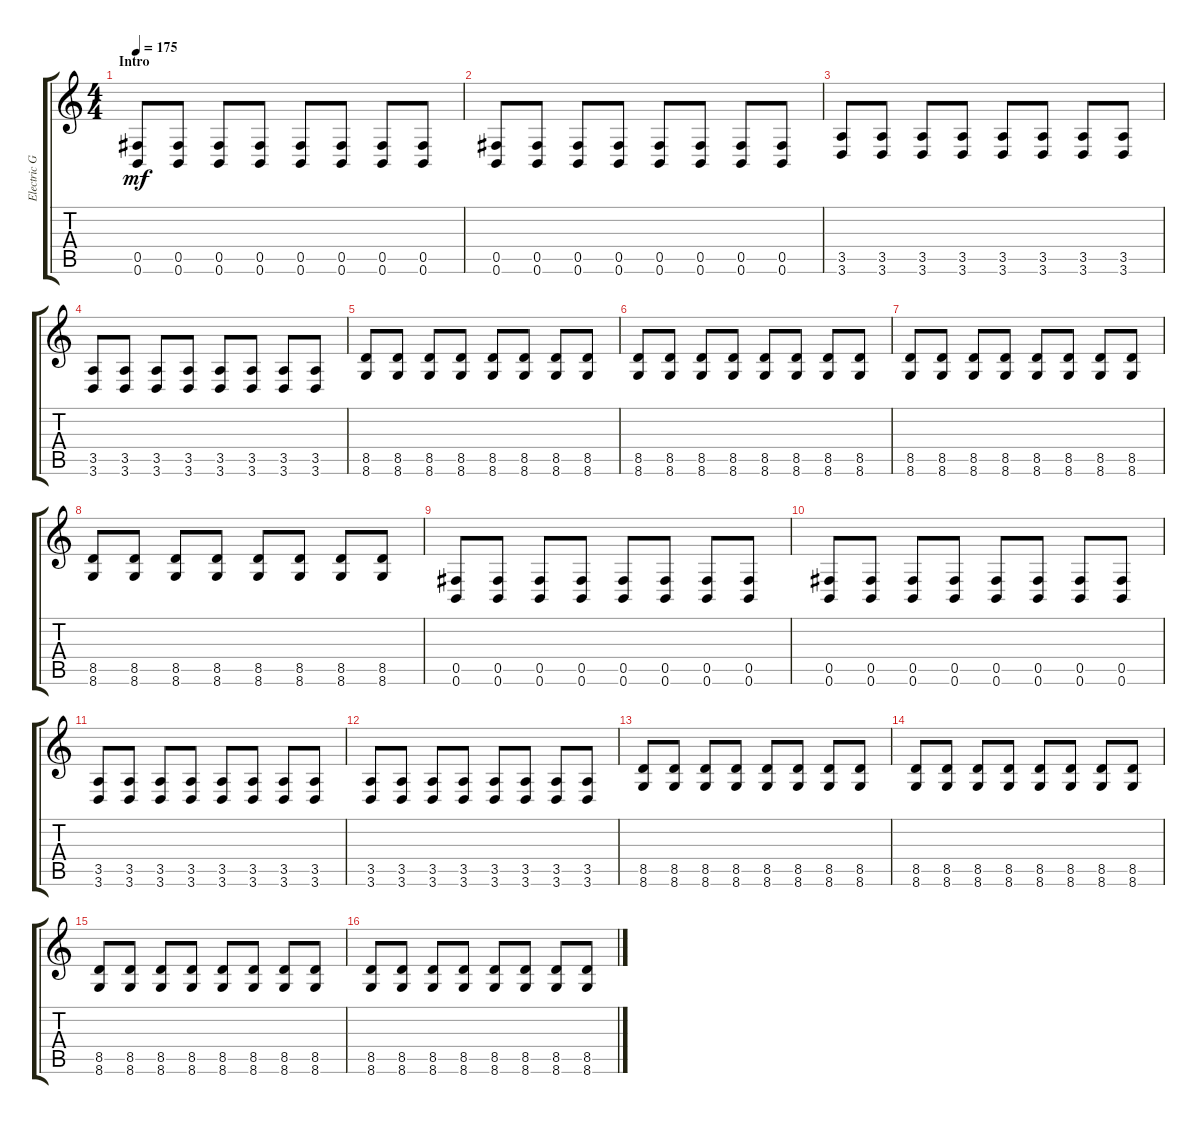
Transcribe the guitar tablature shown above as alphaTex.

\track ("Electric Guitar" "Electric G") {instrument distortionguitar}
\staff {score tabs}
\tuning (Db4 Ab3 E3 B2 Gb2 B1) {hide}
\ts (4 4)
\section ("" "Intro")
\tempo 175
\clef g2
\ks c
(0.5 0.6).8{dy mf instrument distortionguitar} (0.5 0.6).8 (0.5 0.6).8 (0.5 0.6).8 (0.5 0.6).8 (0.5 0.6).8 (0.5 0.6).8 (0.5 0.6).8 |
(0.5 0.6).8 (0.5 0.6).8 (0.5 0.6).8 (0.5 0.6).8 (0.5 0.6).8 (0.5 0.6).8 (0.5 0.6).8 (0.5 0.6).8 |
(3.5 3.6).8 (3.5 3.6).8 (3.5 3.6).8 (3.5 3.6).8 (3.5 3.6).8 (3.5 3.6).8 (3.5 3.6).8 (3.5 3.6).8 |
(3.5 3.6).8 (3.5 3.6).8 (3.5 3.6).8 (3.5 3.6).8 (3.5 3.6).8 (3.5 3.6).8 (3.5 3.6).8 (3.5 3.6).8 |
(8.5 8.6).8 (8.5 8.6).8 (8.5 8.6).8 (8.5 8.6).8 (8.5 8.6).8 (8.5 8.6).8 (8.5 8.6).8 (8.5 8.6).8 |
(8.5 8.6).8 (8.5 8.6).8 (8.5 8.6).8 (8.5 8.6).8 (8.5 8.6).8 (8.5 8.6).8 (8.5 8.6).8 (8.5 8.6).8 |
(8.5 8.6).8 (8.5 8.6).8 (8.5 8.6).8 (8.5 8.6).8 (8.5 8.6).8 (8.5 8.6).8 (8.5 8.6).8 (8.5 8.6).8 |
(8.5 8.6).8 (8.5 8.6).8 (8.5 8.6).8 (8.5 8.6).8 (8.5 8.6).8 (8.5 8.6).8 (8.5 8.6).8 (8.5 8.6).8 |
(0.5 0.6).8 (0.5 0.6).8 (0.5 0.6).8 (0.5 0.6).8 (0.5 0.6).8 (0.5 0.6).8 (0.5 0.6).8 (0.5 0.6).8 |
(0.5 0.6).8 (0.5 0.6).8 (0.5 0.6).8 (0.5 0.6).8 (0.5 0.6).8 (0.5 0.6).8 (0.5 0.6).8 (0.5 0.6).8 |
(3.5 3.6).8 (3.5 3.6).8 (3.5 3.6).8 (3.5 3.6).8 (3.5 3.6).8 (3.5 3.6).8 (3.5 3.6).8 (3.5 3.6).8 |
(3.5 3.6).8 (3.5 3.6).8 (3.5 3.6).8 (3.5 3.6).8 (3.5 3.6).8 (3.5 3.6).8 (3.5 3.6).8 (3.5 3.6).8 |
(8.5 8.6).8 (8.5 8.6).8 (8.5 8.6).8 (8.5 8.6).8 (8.5 8.6).8 (8.5 8.6).8 (8.5 8.6).8 (8.5 8.6).8 |
(8.5 8.6).8 (8.5 8.6).8 (8.5 8.6).8 (8.5 8.6).8 (8.5 8.6).8 (8.5 8.6).8 (8.5 8.6).8 (8.5 8.6).8 |
(8.5 8.6).8 (8.5 8.6).8 (8.5 8.6).8 (8.5 8.6).8 (8.5 8.6).8 (8.5 8.6).8 (8.5 8.6).8 (8.5 8.6).8 |
(8.5 8.6).8 (8.5 8.6).8 (8.5 8.6).8 (8.5 8.6).8 (8.5 8.6).8 (8.5 8.6).8 (8.5 8.6).8 (8.5 8.6).8
